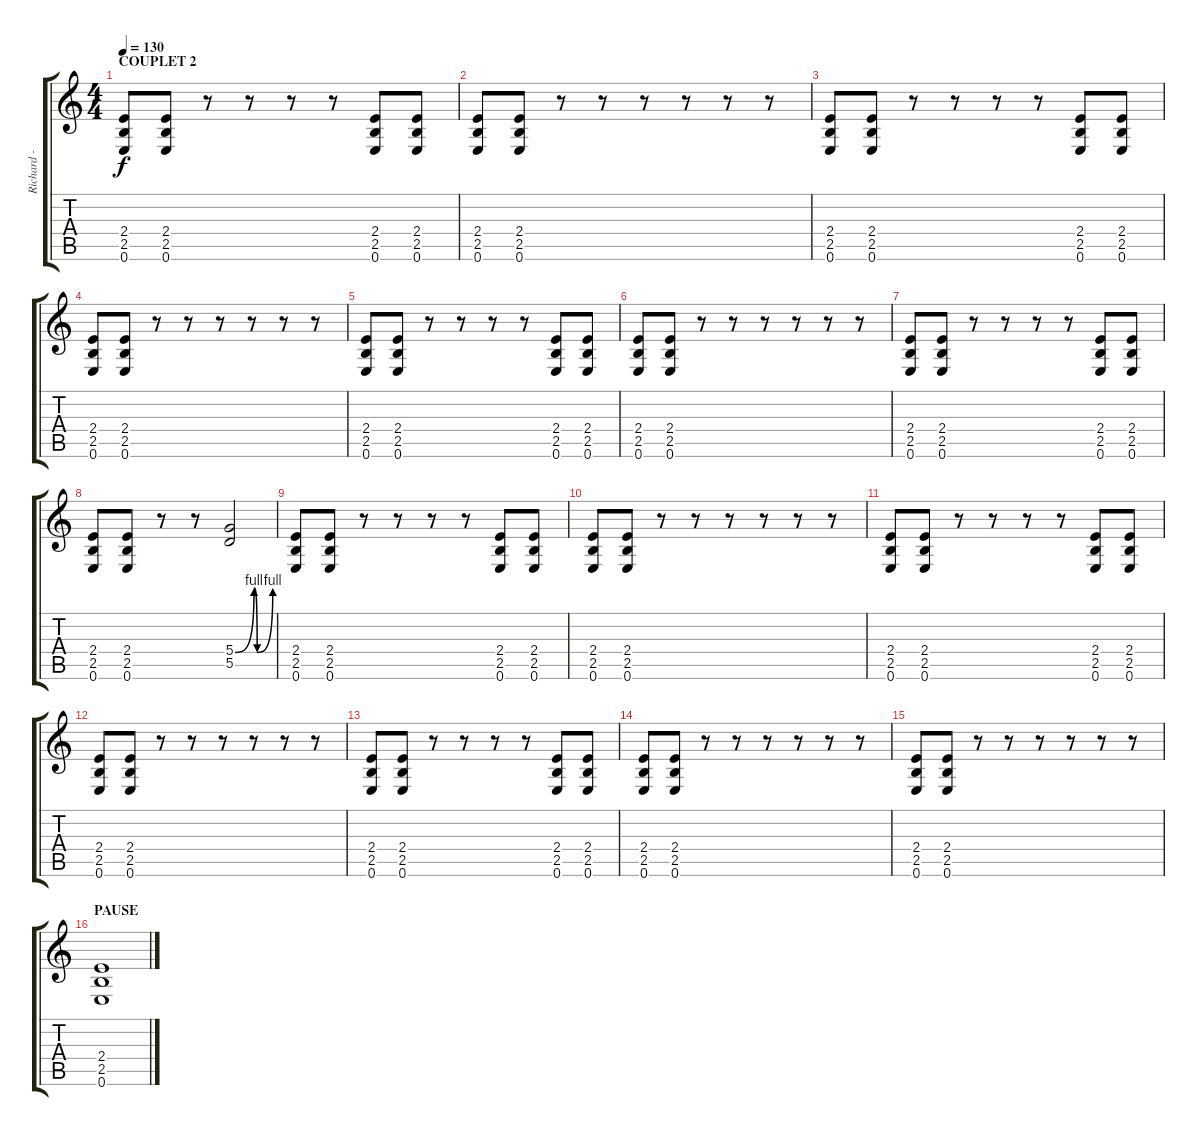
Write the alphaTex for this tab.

\track ("Richard - Guitar" "Richard - ") {instrument distortionguitar}
\staff {score tabs}
\tuning (E4 B3 G3 D3 A2 E2) {hide}
\ts (4 4)
\section ("" "COUPLET 2")
\tempo 130
\clef g2
\ks c
(2.4 2.5 0.6).8{dy f} (2.4 2.5 0.6).8 r.8 r.8 r.8 r.8 (2.4 2.5 0.6).8 (2.4 2.5 0.6).8 |
(2.4 2.5 0.6).8 (2.4 2.5 0.6).8 r.8 r.8 r.8 r.8 r.8 r.8 |
(2.4 2.5 0.6).8 (2.4 2.5 0.6).8 r.8 r.8 r.8 r.8 (2.4 2.5 0.6).8 (2.4 2.5 0.6).8 |
(2.4 2.5 0.6).8 (2.4 2.5 0.6).8 r.8 r.8 r.8 r.8 r.8 r.8 |
(2.4 2.5 0.6).8 (2.4 2.5 0.6).8 r.8 r.8 r.8 r.8 (2.4 2.5 0.6).8 (2.4 2.5 0.6).8 |
(2.4 2.5 0.6).8 (2.4 2.5 0.6).8 r.8 r.8 r.8 r.8 r.8 r.8 |
(2.4 2.5 0.6).8 (2.4 2.5 0.6).8 r.8 r.8 r.8 r.8 (2.4 2.5 0.6).8 (2.4 2.5 0.6).8 |
(2.4 2.5 0.6).8 (2.4 2.5 0.6).8 r.8 r.8 (5.4{be (custom 0 0 30 4 35 0 60 4)} 5.5).2 |
(2.4 2.5 0.6).8 (2.4 2.5 0.6).8 r.8 r.8 r.8 r.8 (2.4 2.5 0.6).8 (2.4 2.5 0.6).8 |
(2.4 2.5 0.6).8 (2.4 2.5 0.6).8 r.8 r.8 r.8 r.8 r.8 r.8 |
(2.4 2.5 0.6).8 (2.4 2.5 0.6).8 r.8 r.8 r.8 r.8 (2.4 2.5 0.6).8 (2.4 2.5 0.6).8 |
(2.4 2.5 0.6).8 (2.4 2.5 0.6).8 r.8 r.8 r.8 r.8 r.8 r.8 |
(2.4 2.5 0.6).8 (2.4 2.5 0.6).8 r.8 r.8 r.8 r.8 (2.4 2.5 0.6).8 (2.4 2.5 0.6).8 |
(2.4 2.5 0.6).8 (2.4 2.5 0.6).8 r.8 r.8 r.8 r.8 r.8 r.8 |
(2.4 2.5 0.6).8 (2.4 2.5 0.6).8 r.8 r.8 r.8 r.8 r.8 r.8 |
\section ("" "PAUSE")
(2.4 2.5 0.6).1
